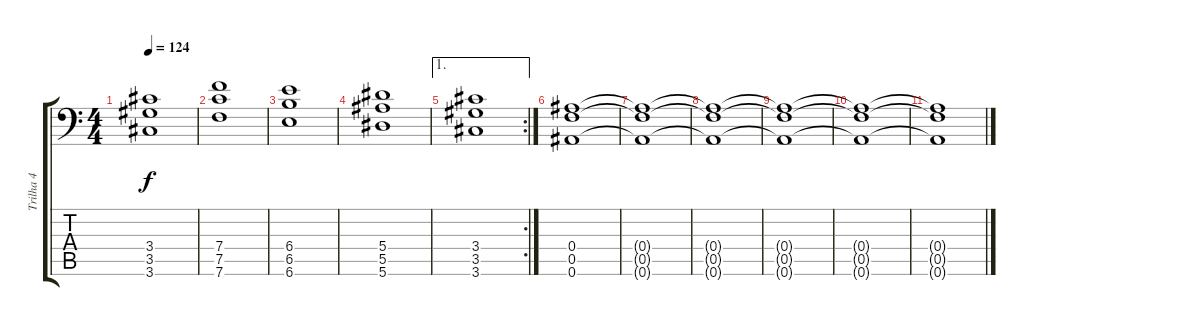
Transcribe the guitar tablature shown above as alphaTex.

\track ("Trilha 4" "Trilha 4") {instrument overdrivenguitar}
\staff {score tabs}
\tuning (C4 G3 Eb3 Bb2 F2 Bb1) {hide}
\ts (4 4)
\tempo 124
\clef f4
\ks c
(3.4 3.5 3.6).1{dy f} |
(7.4 7.5 7.6).1 |
(6.4 6.5 6.6).1 |
(5.4 5.5 5.6).1 |
\ae 1
\rc 2
(3.4 3.5 3.6).1{volume 16} |
(0.4 0.5 0.6).1 |
(0.4{t} 0.5{t} 0.6{t}).1 |
(0.4{t} 0.5{t} 0.6{t}).1 |
(0.4{t} 0.5{t} 0.6{t}).1{volume 0} |
(0.4{t} 0.5{t} 0.6{t}).1 |
(0.4{t} 0.5{t} 0.6{t}).1
